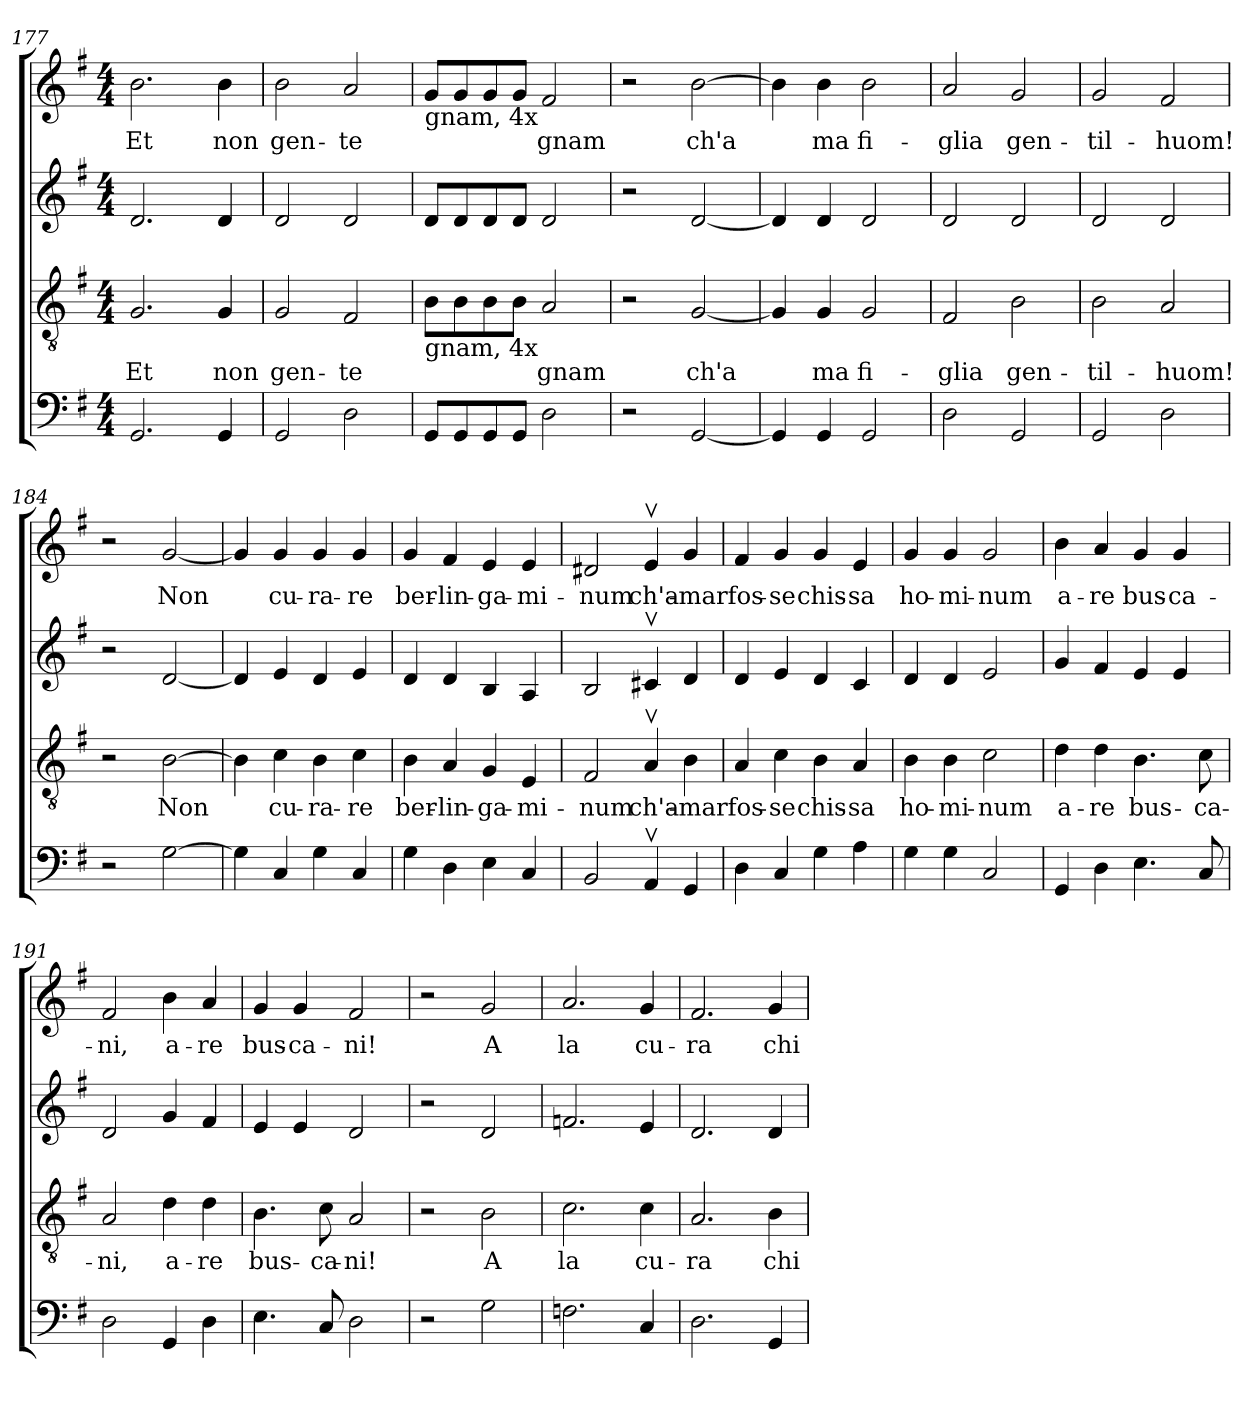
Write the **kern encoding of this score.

**kern	**kern	**text	**kern	**kern	**text
*part4	*part3	*part3	*part2	*part1	*part1
*staff4	*staff3	*staff3	*staff2	*staff1	*staff1
*clefF4	*clefGv2	*	*clefG2	*clefG2	*
*k[f#]	*k[f#]	*	*k[f#]	*k[f#]	*
*G:	*G:	*	*G:	*G:	*
*M4/4	*M4/4	*	*M4/4	*M4/4	*
=177	=177	=177	=177	=177	=177
!	!	!LO:LY:b	!	!	!LO:LY:b
2.GG/	2.G/	Et	2.d/	2.b\	Et
!	!	!LO:LY:b	!	!	!LO:LY:b
4GG/	4G/	non	4d/	4b\	non
=178	=178	=178	=178	=178	=178
!	!	!LO:LY:b	!	!	!LO:LY:b
2GG/	2G/	gen-	2d/	2b\	gen-
!	!	!LO:LY:b	!	!	!LO:LY:b
2D\	2F#/	-te	2d/	2a/	-te
=179	=179	=179	=179	=179	=179
!	!	!	!	!LO:TX:b:t=gnam, 4x	!
!	!LO:TX:b:t=gnam, 4x	!	!	!	!
8GG/L	8B\L	.	8d/L	8g/L	.
8GG/	8B\	.	8d/	8g/	.
8GG/	8B\	.	8d/	8g/	.
8GG/J	8B\J	.	8d/J	8g/J	.
!	!	!LO:LY:b	!	!	!LO:LY:b
2D\	2A/	gnam	2d/	2f#/	gnam
=180	=180	=180	=180	=180	=180
2r	2r	.	2r	2r	.
!	!	!LO:LY:b	!	!	!LO:LY:b
[2GG/	[2G/	ch'a	[2d/	[2b\	ch'a
=181	=181	=181	=181	=181	=181
4GG/]	4G/]	.	4d/]	4b\]	.
!	!	!LO:LY:b	!	!	!LO:LY:b
4GG/	4G/	ma	4d/	4b\	ma
!	!	!LO:LY:b	!	!	!LO:LY:b
2GG/	2G/	fi-	2d/	2b\	fi-
=182	=182	=182	=182	=182	=182
!	!	!LO:LY:b	!	!	!LO:LY:b
2D\	2F#/	-glia	2d/	2a/	-glia
!	!	!LO:LY:b	!	!	!LO:LY:b
2GG/	2B\	gen-	2d/	2g/	gen-
=183	=183	=183	=183	=183	=183
!	!	!LO:LY:b	!	!	!LO:LY:b
2GG/	2B\	-til-	2d/	2g/	-til-
!	!	!LO:LY:b	!	!	!LO:LY:b
2D\	2A/	-huom!	2d/	2f#/	-huom!
!!LO:LB:g=z
=184	=184	=184	=184	=184	=184
2r	2r	.	2r	2r	.
!	!	!LO:LY:b	!	!	!LO:LY:b
[2G\	[2B\	Non	[2d/	[2g/	Non
=185	=185	=185	=185	=185	=185
4G\]	4B\]	.	4d/]	4g/]	.
!	!	!LO:LY:b	!	!	!LO:LY:b
4C/	4c\	cu-	4e/	4g/	cu-
!	!	!LO:LY:b	!	!	!LO:LY:b
4G\	4B\	-ra-	4d/	4g/	-ra-
!	!	!LO:LY:b	!	!	!LO:LY:b
4C/	4c\	-re	4e/	4g/	-re
=186	=186	=186	=186	=186	=186
!	!	!LO:LY:b	!	!	!LO:LY:b
4G\	4B\	ber-	4d/	4g/	ber-
!	!	!LO:LY:b	!	!	!LO:LY:b
4D\	4A/	-lin-	4d/	4f#/	-lin-
!	!	!LO:LY:b	!	!	!LO:LY:b
4E\	4G/	-ga-	4B/	4e/	-ga-
!	!	!LO:LY:b	!	!	!LO:LY:b
4C/	4E/	-mi-	4A/	4e/	-mi-
=187	=187	=187	=187	=187	=187
!	!	!LO:LY:b	!	!	!LO:LY:b
2BB/	2F#/	-num	2B/	2d#X/	-num
!	!	!LO:LY:b	!	!	!LO:LY:b
4AAv>/	4Av>/	ch'a-	4c#Xv>/	4ev>/	ch'a-
!	!	!LO:LY:b	!	!	!LO:LY:b
4GG/	4B\	-mar	4d/	4g/	-mar
=188	=188	=188	=188	=188	=188
!	!	!LO:LY:b	!	!	!LO:LY:b
4D\	4A/	fos-	4d/	4f#/	fos-
!	!	!LO:LY:b	!	!	!LO:LY:b
4C/	4c\	-se	4e/	4g/	-se
!	!	!LO:LY:b	!	!	!LO:LY:b
4G\	4B\	chis-	4d/	4g/	chis-
!	!	!LO:LY:b	!	!	!LO:LY:b
4A\	4A/	-sa	4c/	4e/	-sa
=189	=189	=189	=189	=189	=189
!	!	!LO:LY:b	!	!	!LO:LY:b
4G\	4B\	ho-	4d/	4g/	ho-
!	!	!LO:LY:b	!	!	!LO:LY:b
4G\	4B\	-mi-	4d/	4g/	-mi-
!	!	!LO:LY:b	!	!	!LO:LY:b
2C/	2c\	-num	2e/	2g/	-num
=190	=190	=190	=190	=190	=190
!	!	!LO:LY:b	!	!	!LO:LY:b
4GG/	4d\	a-	4g/	4b\	a-
!	!	!LO:LY:b	!	!	!LO:LY:b
4D\	4d\	-re	4f#/	4a/	-re
!	!	!LO:LY:b	!	!	!LO:LY:b
4.E\	4.B\	bus-	4e/	4g/	bus-
!	!	!	!	!	!LO:LY:b
.	.	.	4e/	4g/	-ca-
!	!	!LO:LY:b	!	!	!
8C/	8c\	-ca-	.	.	.
!!LO:PB:g=z
=191	=191	=191	=191	=191	=191
!	!	!LO:LY:b	!	!	!LO:LY:b
2D\	2A/	-ni,	2d/	2f#/	-ni,
!	!	!LO:LY:b	!	!	!LO:LY:b
4GG/	4d\	a-	4g/	4b\	a-
!	!	!LO:LY:b	!	!	!LO:LY:b
4D\	4d\	-re	4f#/	4a/	-re
=192	=192	=192	=192	=192	=192
!	!	!LO:LY:b	!	!	!LO:LY:b
4.E\	4.B\	bus-	4e/	4g/	bus-
!	!	!	!	!	!LO:LY:b
.	.	.	4e/	4g/	-ca-
!	!	!LO:LY:b	!	!	!
8C/	8c\	-ca-	.	.	.
!	!	!LO:LY:b	!	!	!LO:LY:b
2D\	2A/	-ni!	2d/	2f#/	-ni!
=193	=193	=193	=193	=193	=193
2r	2r	.	2r	2r	.
!	!	!LO:LY:b	!	!	!LO:LY:b
2G\	2B\	A	2d/	2g/	A
=194	=194	=194	=194	=194	=194
!	!	!LO:LY:b	!	!	!LO:LY:b
2.Fn\	2.c\	la	2.fn/	2.a/	la
!	!	!LO:LY:b	!	!	!LO:LY:b
4C/	4c\	cu-	4e/	4g/	cu-
=195	=195	=195	=195	=195	=195
!	!	!LO:LY:b	!	!	!LO:LY:b
2.D\	2.A/	-ra	2.d/	2.f#/	-ra
!	!	!LO:LY:b	!	!	!LO:LY:b
4GG/	4B\	chi	4d/	4g/	chi
=	=	=	=	=	=
*-	*-	*-	*-	*-	*-
